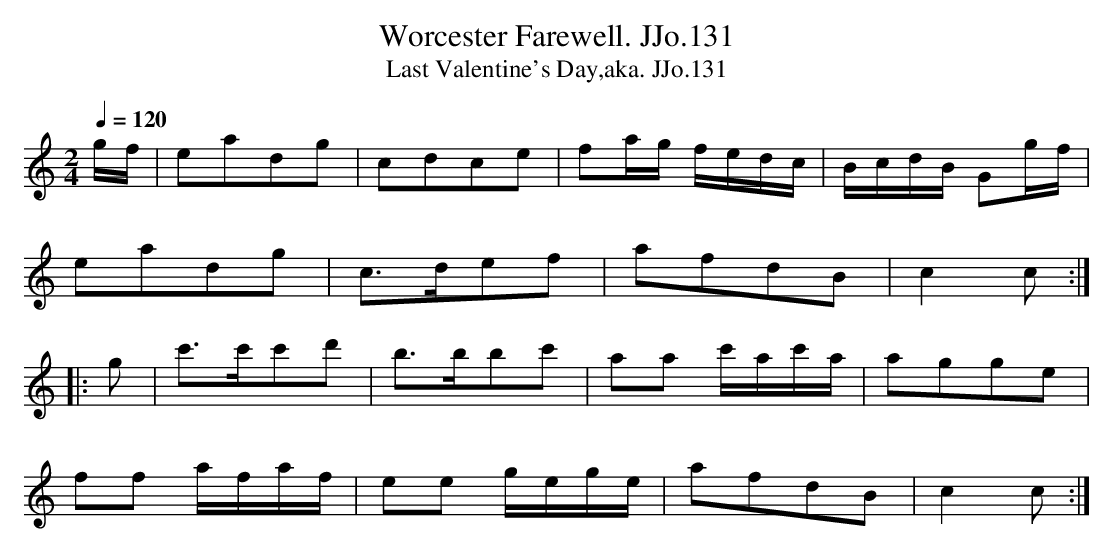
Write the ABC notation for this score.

X:1
T:Worcester Farewell. JJo.131
T:Last Valentine's Day,aka. JJo.131
M:2/4
L:1/8
Q:1/4=120
K:C major
g/f/|eadg|cdce|fa/g/ f/e/d/c/|B/c/d/B/ Gg/f/|!
eadg|c>def|afdB|c2c::!
g|c'>c'c'd'|b>bbc'|aa c'/a/c'/a/|agge|!
ff a/f/a/f/|ee g/e/g/e/|afdB|c2c:|
